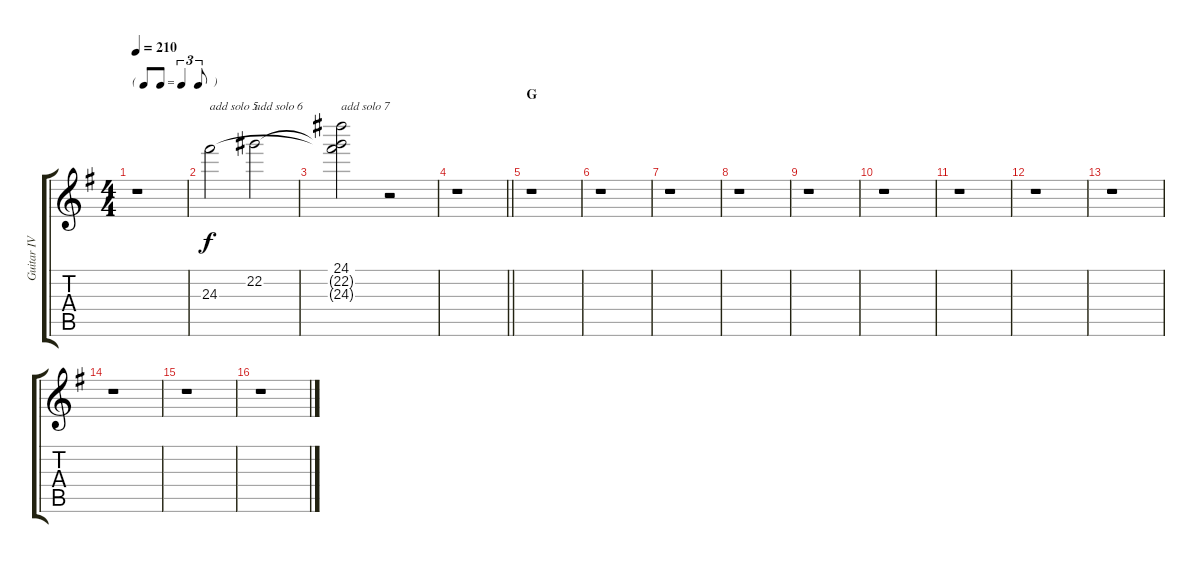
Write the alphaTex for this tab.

\track ("Guitar IV (Hitsugi)" "Guitar IV ") {instrument distortionguitar}
\staff {score tabs}
\tuning (Eb4 Bb3 Gb3 Db3 Ab2 Eb2) {hide}
\ts (4 4)
\tf triplet8th
\tempo 210
\clef g2
\ks g
r.1{dy f} |
24.3.2{txt "add solo 5" balance 8} 22.2.2{txt "add solo 6"} |
(24.1 22.2{t} 24.3{t}).2{txt "add solo 7"} r.2 |
\barLineRight lightlight
r.1 |
\section ("" "G")
r.1 |
r.1 |
r.1 |
r.1 |
r.1 |
r.1 |
r.1 |
r.1 |
r.1 |
r.1 |
r.1 |
r.1
